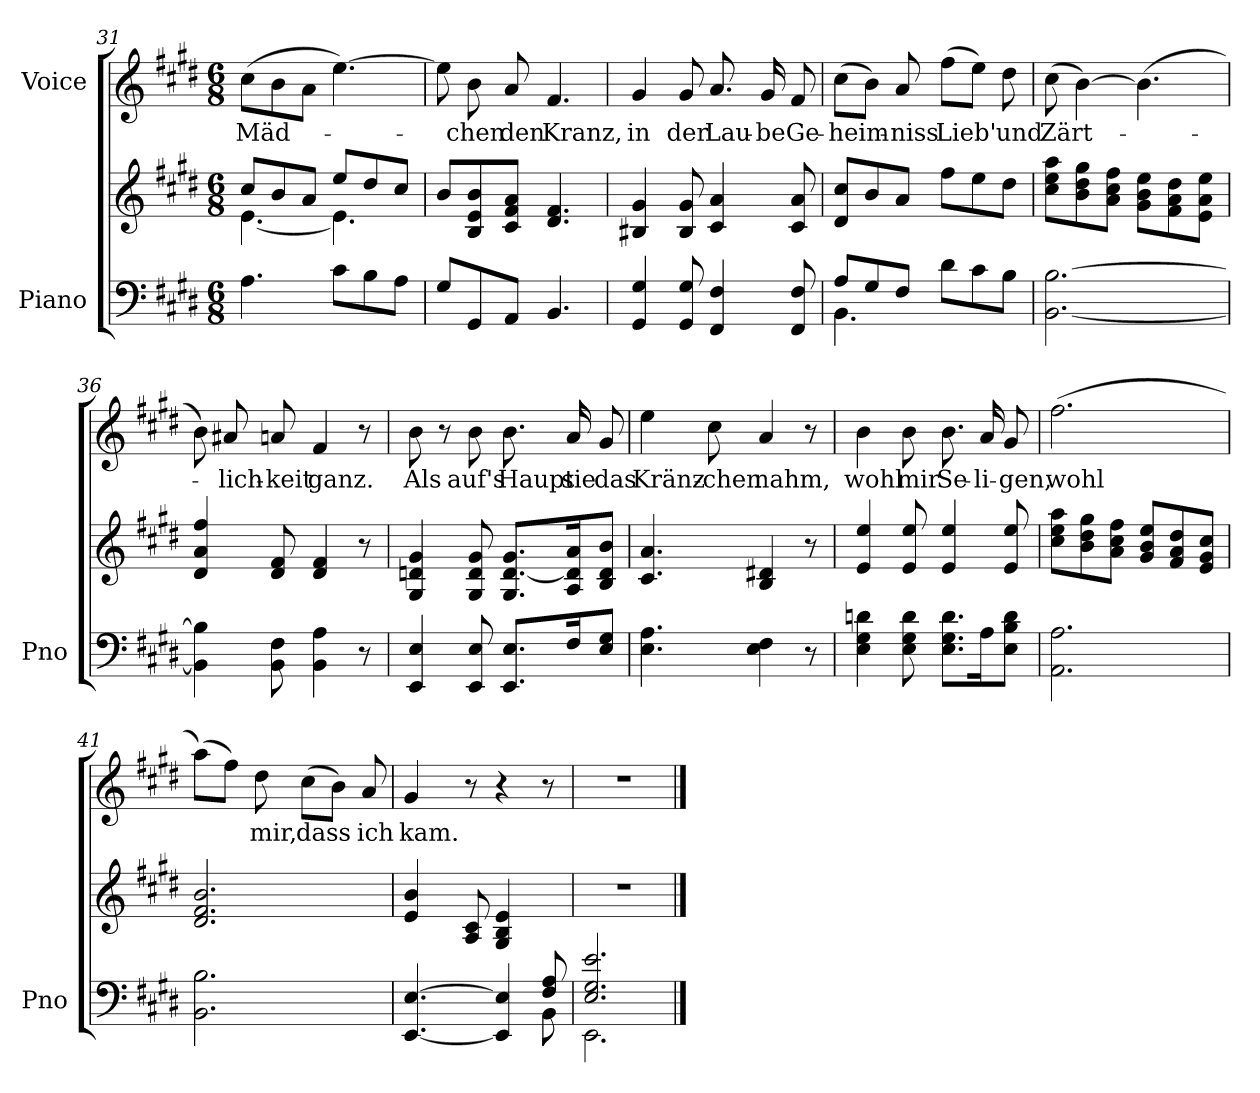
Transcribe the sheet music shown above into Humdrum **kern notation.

**kern	**kern	**kern	**text
*part2	*part2	*part1	*part1
*staff3	*staff2	*staff1	*staff1
*I"Piano	*	*I"Voice	*
*I'Pno	*	*	*
*clefF4	*clefG2	*clefG2	*
*k[f#c#g#d#]	*k[f#c#g#d#]	*k[f#c#g#d#]	*
*M6/8	*M6/8	*M6/8	*
=31	=31	=31	=31
*	*^	*	*
!	!	!	!	!LO:LY:b
4.A\	8cc#/L	[4.e\	(8cc#\L	Mäd-
.	8b/	.	8b\	.
.	8a/J	.	8a\J	.
8c#\L	8ee/L	4.e\]	[4.ee\)	.
8B\	8dd#/	.	.	.
8A\J	8cc#/J	.	.	.
*	*v	*v	*	*
!!LO:LB:g=z
=32	=32	=32	=32
8G#/L	8b/L	8ee\]	.
!	!	!	!LO:LY:b
8GG#/	8B/ 8e/ 8b/	8b\	-chen
!	!	!	!LO:LY:b
8AA/J	8c#/ 8f#/ 8a/J	8a/	den
!	!	!	!LO:LY:b
4.BB/	4.d#/ 4.f#/	4.f#/	Kranz,
=33	=33	=33	=33
!	!	!	!LO:LY:b
4GG#/ 4G#/	4B#X/ 4g#/	4g#/	in
!	!	!	!LO:LY:b
8GG#/ 8G#/	8B#/ 8g#/	8g#/	der
!	!	!	!LO:LY:b
4FF#/ 4F#/	4c#/ 4a/	8.a/	Lau-
!	!	!	!LO:LY:b
.	.	16g#/	-be
!	!	!	!LO:LY:b
8FF#/ 8F#/	8c#/ 8a/	8f#/	Ge-
=34	=34	=34	=34
*^	*	*	*
!	!	!	!	!LO:LY:b
8A/L	4.BB\	8d#/ 8cc#/L	(8cc#\L	heim-
8G#/	.	8b/	8b\J)	.
!	!	!	!	!LO:LY:b
8F#/J	.	8a/J	8a/	niss
!	!	!	!	!LO:LY:b
8d#\L	4.ryy	8ff#\L	(8ff#\L	Lieb'
8c#\	.	8ee\	8ee\J)	.
!	!	!	!	!LO:LY:b
8B\J	.	8dd#\J	8dd#\	und
*v	*v	*	*	*
=35	=35	=35	=35
!	!	!	!LO:LY:b
[2.BB\ [2.B\	8cc#\ 8ee\ 8aa\L	(8cc#\	Zärt-
.	8b\ 8dd#\ 8gg#\	[4b\)	.
.	8a\ 8cc#\ 8ff#\J	.	.
.	8g#\ 8b\ 8ee\L	(4.b\]	.
.	8f#\ 8a\ 8dd#\	.	.
.	8e\ 8a\ 8ee\J	.	.
!!LO:LB:g=z
=36	=36	=36	=36
4BB\] 4B\]	4d#/ 4a/ 4ff#/	8b\)	.
!	!	!	!LO:LY:b
.	.	8a#X/	-lich-
!	!	!	!LO:LY:b
8BB\ 8F#\	8d#/ 8f#/	8an/	-keit
!	!	!	!LO:LY:b
4BB\ 4A\	4d#/ 4f#/	4f#/	ganz.
8r	8r	8r	.
=37	=37	=37	=37
!	!	!	!LO:LY:b
4EE/ 4E/	4G#/ 4dn/ 4g#/	8b\	Als
.	.	8r	.
!	!	!	!LO:LY:b
8EE/ 8E/	8G#/ 8d/ 8g#/	8b\	auf's
!	!	!	!LO:LY:b
8.EE/ 8.E/L	8.G#/ [8.d/ 8.g#/L	8.b\	Haupt
!	!	!	!LO:LY:b
16F#/K	16A/ 16d/] 16a/K	16a/	sie
!	!	!	!LO:LY:b
8E/ 8G#/J	8B/ 8d/ 8b/J	8g#/	das
=38	=38	=38	=38
!	!	!	!LO:LY:b
4.E\ 4.A\	4.c#/ 4.a/	4ee\	Kränz-
!	!	!	!LO:LY:b
.	.	8cc#\	-chen
!	!	!	!LO:LY:b
4E\ 4F#\	4B/ 4d#X/	4a/	nahm,
8r	8r	8r	.
!!LO:LB:g=z
=39	=39	=39	=39
!	!	!	!LO:LY:b
4E\ 4G#\ 4dn\	4e/ 4ee/	4b\	wohl
!	!	!	!LO:LY:b
8E\ 8G#\ 8d\	8e/ 8ee/	8b\	mir
!	!	!	!LO:LY:b
8.E\ 8.G#\ 8.d\L	4e/ 4ee/	8.b\	Se-
!	!	!	!LO:LY:b
16A\K	.	16a/	-li-
!	!	!	!LO:LY:b
8E\ 8B\ 8d\J	8e/ 8ee/	8g#/	-gen,
=40	=40	=40	=40
!	!	!	!LO:LY:b
2.AA\ 2.A\	8cc#\ 8ee\ 8aa\L	(2.ff#\	wohl
.	8b\ 8dd#\ 8gg#\	.	.
.	8a\ 8cc#\ 8ff#\J	.	.
.	8g#/ 8b/ 8ee/L	.	.
.	8f#/ 8a/ 8dd#/	.	.
.	8e/ 8g#/ 8cc#/J	.	.
=41	=41	=41	=41
2.BB\ 2.B\	2.d#/ 2.f#/ 2.b/	(8aa\L)	.
.	.	8ff#\J)	.
!	!	!	!LO:LY:b
.	.	8dd#\	mir,
!	!	!	!LO:LY:b
.	.	(8cc#\L	dass
.	.	8b\J)	.
!	!	!	!LO:LY:b
.	.	8a/	ich
=42	=42	=42	=42
*^	*	*	*
!	!	!	!	!LO:LY:b
[4.EE/ [4.E/	8ryy	4e/ 4b/	4g#/	kam.
*v	*v	*	*	*
.	8A/ 8c#/	8r	.
4EE/] 4E/]	4G#/ 4B/ 4e/	4r	.
*^	*	*	*
8F#/ 8A/	8BB\	8ryy	8r	.
=43	=43	=43	=43	=43
2.E/ 2.G#/ 2.e/	2.EE\	2.r	2.r	.
*v	*v	*	*	*
==	==	==	==
*-	*-	*-	*-
